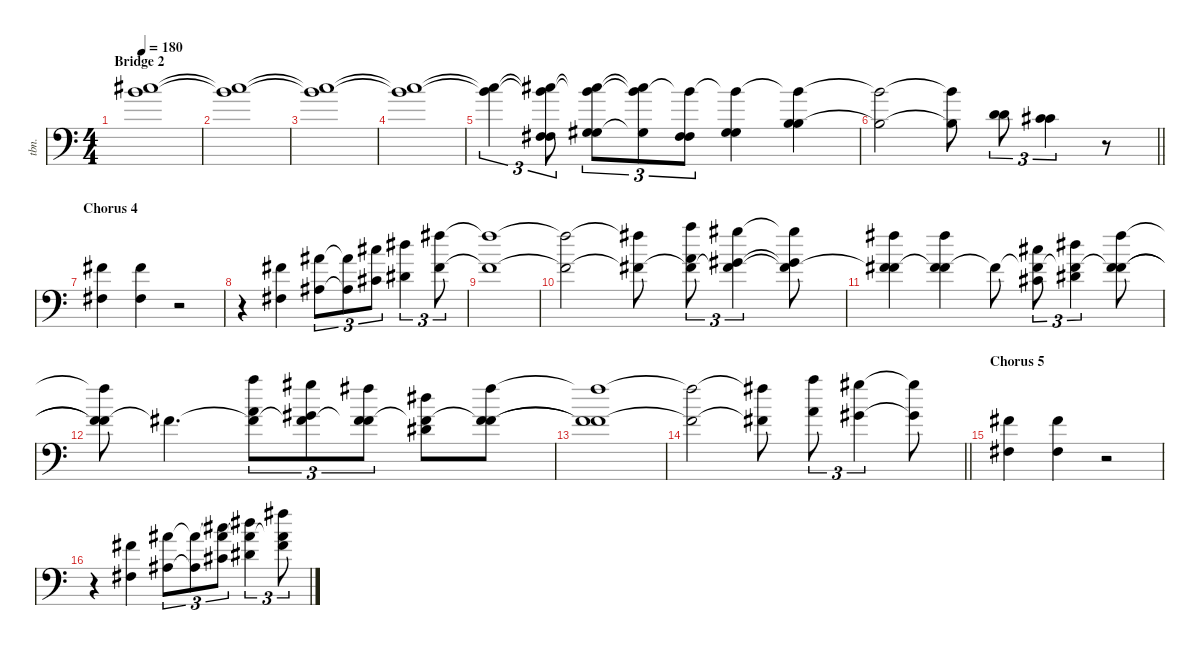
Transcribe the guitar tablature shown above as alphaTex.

\defaultSystemsLayout 4
\hideDynamics
\bracketExtendMode nobrackets
\otherSystemsTrackNameOrientation horizontal
\track ("Trombone" "tbn.") {instrument trombone}
\staff {score}
\tuning (E4 B3 G3 D3 A2 E2)
\ts (4 4)
\section ("" "Bridge 2")
\tempo 180
\clef f4
\ks c
(14.2{t acc #} 7.1{t}).1{dy mf beam Down} |
(14.2{t acc #} 7.1{t}).1{beam Down} |
(14.2{t acc #} 7.1{t}).1{beam Down} |
(14.2{t acc #} 7.1{t}).1{beam Down} |
(14.2{t acc #} 7.1{t}).4{tu (3 2) beam Down} (4.4{acc #} 9.5{acc #} 14.2{t acc #} 7.1{t}).8{tu (3 2) dy f beam Down} (1.3{acc #} 6.4{acc #} 14.2{t acc #} 7.1{t}).8{tu (3 2) beam Down} (14.2{t acc #} 6.4{t acc #} 7.1{t}).8{tu (3 2) beam Down} (4.4{acc #} 9.5{acc #} 7.1{t}).8{tu (3 2) beam Down} (1.3{acc #} 6.4{acc #} 7.1{t}).4{beam Down} (0.2 4.3 7.1{t}).4{beam Down} |
\barLineRight lightlight
(7.1{t} 0.2{t}).2{beam Down} (7.1{t} 0.2{t}).8{beam Down} (3.2 7.3).8{tu (3 2) beam Down} (2.2{acc #} 6.3{acc #}).4{tu (3 2) beam Down} r.8{beam Down} |
\section ("" "Chorus 4")
(2.1{acc #} 4.4{acc #}).4{beam Down} (2.1{acc #} 4.4{acc #}).4{beam Down} r.2{beam Down} |
r.4{beam Down} (2.1{acc #} 4.4{acc #}).4{beam Down} (6.1{acc #} 3.3{acc #}).8{tu (3 2) beam Down} (6.1{t acc #} 3.3{t acc #}).8{tu (3 2) beam Down} (9.1{acc #} 6.3{acc #}).8{tu (3 2) beam Down} (11.1{acc #} 8.3{acc #}).4{tu (3 2) beam Down} (14.1{acc #} 11.3{acc #}).8{tu (3 2) beam Down} |
(14.1{t acc #} 11.3{t acc #}).1{beam Down} |
(14.1{t acc #} 11.3{t acc #}).2{beam Down} (14.1{t acc #} 11.3{t acc #}).8{beam Down} (17.1 19.4 11.3{t acc #}).8{tu (3 2) beam Down} (16.1{acc #} 18.4{acc #} 11.3{t acc #}).4{tu (3 2) beam Down} (16.1{t acc #} 18.4{t acc #} 11.3{t acc #}).8{beam Down} |
(14.1{acc #} 16.4{acc #} 11.3{t acc #}).4{beam Down} (14.1{acc #} 16.4{acc #} 11.3{t acc #}).4{beam Down} 11.3{t acc #}.8{dy mf beam Down} (14.2{acc #} 16.5{acc #} 11.3{t acc #}).8{tu (3 2) dy f beam Down} (11.1{acc #} 13.4{acc #} 11.3{t acc #}).4{tu (3 2) beam Down} (14.1{acc #} 16.4{acc #} 11.3{t acc #}).8{beam Down} |
(14.1{t acc #} 16.4{t acc #} 11.3{t acc #}).8{beam Down} 11.3{t acc #}.4{d dy mf beam Down} (17.1 19.4 11.3{t acc #}).8{tu (3 2) dy f beam Down} (16.1{acc #} 18.4{acc #} 11.3{t acc #}).8{tu (3 2) beam Down} (14.1{acc #} 16.4{acc #} 11.3{t acc #}).8{tu (3 2) beam Down} (16.2{acc #} 18.5{acc #} 11.3{t acc #}).8{beam Down} (14.1{acc #} 16.4{acc #} 11.3{t acc #}).8{beam Down} |
(14.1{t acc #} 16.4{t acc #} 11.3{t acc #}).1{beam Down} |
\barLineRight lightlight
(14.1{t acc #} 11.3{t acc #}).2{beam Down} (14.1{t acc #} 11.3{t acc #}).8{beam Down} (17.1 19.4).8{tu (3 2) beam Down} (16.1{acc #} 18.4{acc #}).4{tu (3 2) beam Down} (16.1{t acc #} 18.4{t acc #}).8{beam Down} |
\section ("" "Chorus 5")
(16.4{acc #} 14.6{acc #}).4{beam Down} (16.4{acc #} 14.6{acc #}).4{beam Down} r.2{beam Down} |
r.4{beam Down} (16.4{acc #} 14.6{acc #}).4{beam Down} (15.3{acc #} 13.5{acc #}).8{tu (3 2) beam Down} (15.3{t acc #} 13.5{t acc #}).8{tu (3 2) beam Down} (14.2{acc #} 16.5{acc #} 15.3{t acc #}).8{tu (3 2) beam Down} (11.1{acc #} 13.4{acc #} 15.3{t acc #}).4{tu (3 2) beam Down} (14.1{acc #} 16.4{acc #} 15.3{t acc #}).8{tu (3 2) beam Down}
